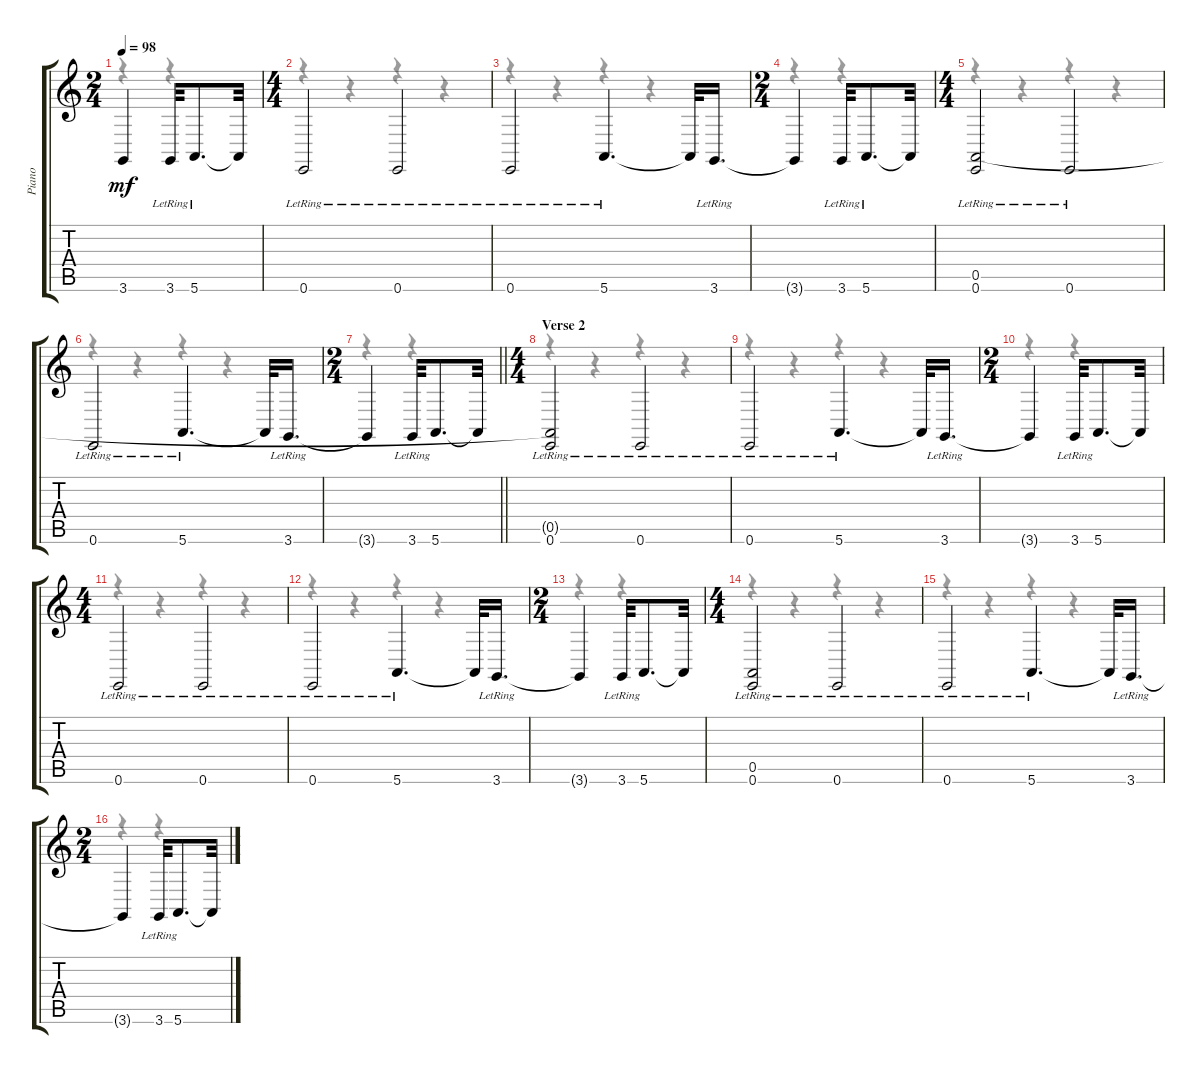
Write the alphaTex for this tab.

\track ("Piano" "Piano") {instrument acousticgrandpiano}
\staff {score tabs}
\tuning (E4 B3 G3 D3 A2 E2) {hide}
\voice
\ts (2 4)
\tempo 98
\clef g2
\ks c
3.6{t}.4{dy mf} 3.6{lr}.32 5.6{lr}.8{d} 5.6{t}.32 |
\ts (4 4)
0.6{lr}.2 0.6{lr}.2 |
0.6{lr}.2 5.6{lr}.4{d} 5.6{t}.32 3.6{lr}.16{d} |
\ts (2 4)
3.6{t}.4 3.6{lr}.32 5.6{lr}.8{d} 5.6{t}.32 |
\ts (4 4)
(0.5 0.6{lr}).2 0.6{lr}.2 |
0.6{lr}.2 5.6{lr}.4{d} 5.6{t}.32 3.6{lr}.16{d} |
\ts (2 4)
\barLineRight lightlight
3.6{t}.4 3.6{lr}.32 5.6{lr}.8{d} 5.6{t}.32 |
\ts (4 4)
\section ("" "Verse 2")
(0.5{t} 0.6{lr}).2 0.6{lr}.2 |
0.6{lr}.2 5.6{lr}.4{d} 5.6{t}.32 3.6{lr}.16{d} |
\ts (2 4)
3.6{t}.4 3.6{lr}.32 5.6{lr}.8{d} 5.6{t}.32 |
\ts (4 4)
0.6{lr}.2 0.6{lr}.2 |
0.6{lr}.2 5.6{lr}.4{d} 5.6{t}.32 3.6{lr}.16{d} |
\ts (2 4)
3.6{t}.4 3.6{lr}.32 5.6{lr}.8{d} 5.6{t}.32 |
\ts (4 4)
(0.5 0.6{lr}).2 0.6{lr}.2 |
0.6{lr}.2 5.6{lr}.4{d} 5.6{t}.32 3.6{lr}.16{d} |
\ts (2 4)
3.6{t}.4 3.6{lr}.32 5.6{lr}.8{d} 5.6{t}.32
\voice
\clef g2
\ottava regular
\simile none
\ks c
r.4{dy f} r.4 |
r.4 r.4 r.4 r.4 |
r.4 r.4 r.4 r.4 |
r.4 r.4 |
r.4 r.4 r.4 r.4 |
r.4 r.4 r.4 r.4 |
\barLineRight lightlight
r.4 r.4 |
r.4 r.4 r.4 r.4 |
r.4 r.4 r.4 r.4 |
r.4 r.4 |
r.4 r.4 r.4 r.4 |
r.4 r.4 r.4 r.4 |
r.4 r.4 |
r.4 r.4 r.4 r.4 |
r.4 r.4 r.4 r.4 |
r.4 r.4
